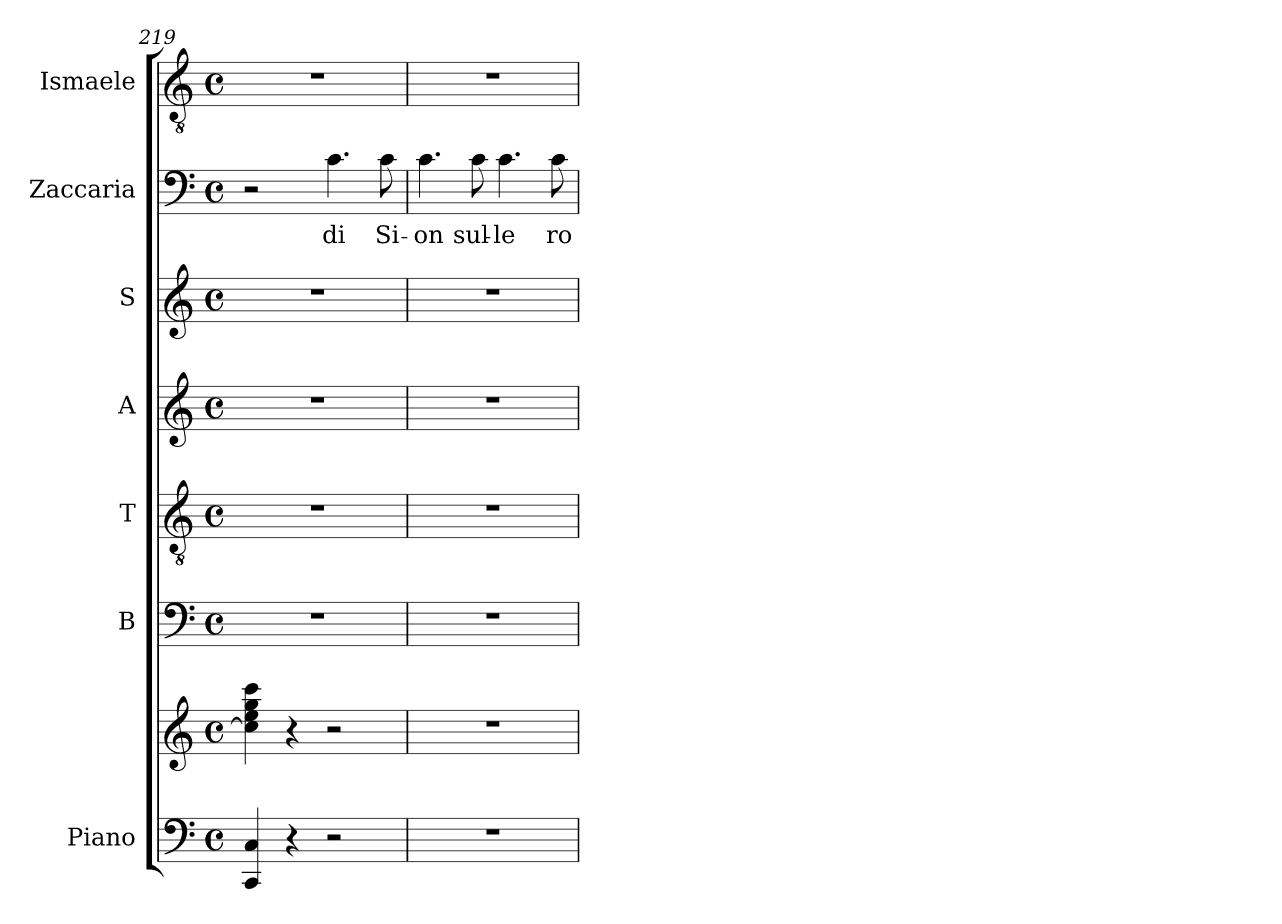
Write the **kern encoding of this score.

**kern	**kern	**kern	**kern	**kern	**kern	**kern	**text	**kern
*part7	*part7	*part6	*part5	*part4	*part3	*part2	*part2	*part1
*staff8	*staff7	*staff6	*staff5	*staff4	*staff3	*staff2	*staff2	*staff1
*I"Piano	*	*I"B	*I"T	*I"A	*I"S	*I"Zaccaria	*	*I"Ismaele
*I'Pno	*	*I'B	*I'T	*I'A	*I'S	*	*	*
*clefF4	*clefG2	*clefF4	*clefGv2	*clefG2	*clefG2	*clefF4	*	*clefGv2
*k[]	*k[]	*k[]	*k[]	*k[]	*k[]	*k[]	*	*k[]
*M4/4	*M4/4	*M4/4	*M4/4	*M4/4	*M4/4	*M4/4	*	*M4/4
*met(c)	*met(c)	*met(c)	*met(c)	*met(c)	*met(c)	*met(c)	*	*met(c)
=219	=219	=219	=219	=219	=219	=219	=219	=219
4CC/ 4C/	4cc\] 4ee\ 4gg\ 4ccc\	1r	1r	1r	1r	2r	.	1r
4r	4r	.	.	.	.	.	.	.
!	!	!	!	!	!	!	!LO:LY:b	!
2r	2r	.	.	.	.	4.c\	di	.
!	!	!	!	!	!	!	!LO:LY:b	!
.	.	.	.	.	.	8c\	Si-	.
=220	=220	=220	=220	=220	=220	=220	=220	=220
!	!	!	!	!	!	!	!LO:LY:b	!
1r	1r	1r	1r	1r	1r	4.c\	-on	1r
!	!	!	!	!	!	!	!LO:LY:b	!
.	.	.	.	.	.	8c\	sul-	.
!	!	!	!	!	!	!	!LO:LY:b	!
.	.	.	.	.	.	4.c\	-le	.
!	!	!	!	!	!	!	!LO:LY:b	!
.	.	.	.	.	.	8c\	ro-	.
=	=	=	=	=	=	=	=	=
*-	*-	*-	*-	*-	*-	*-	*-	*-
